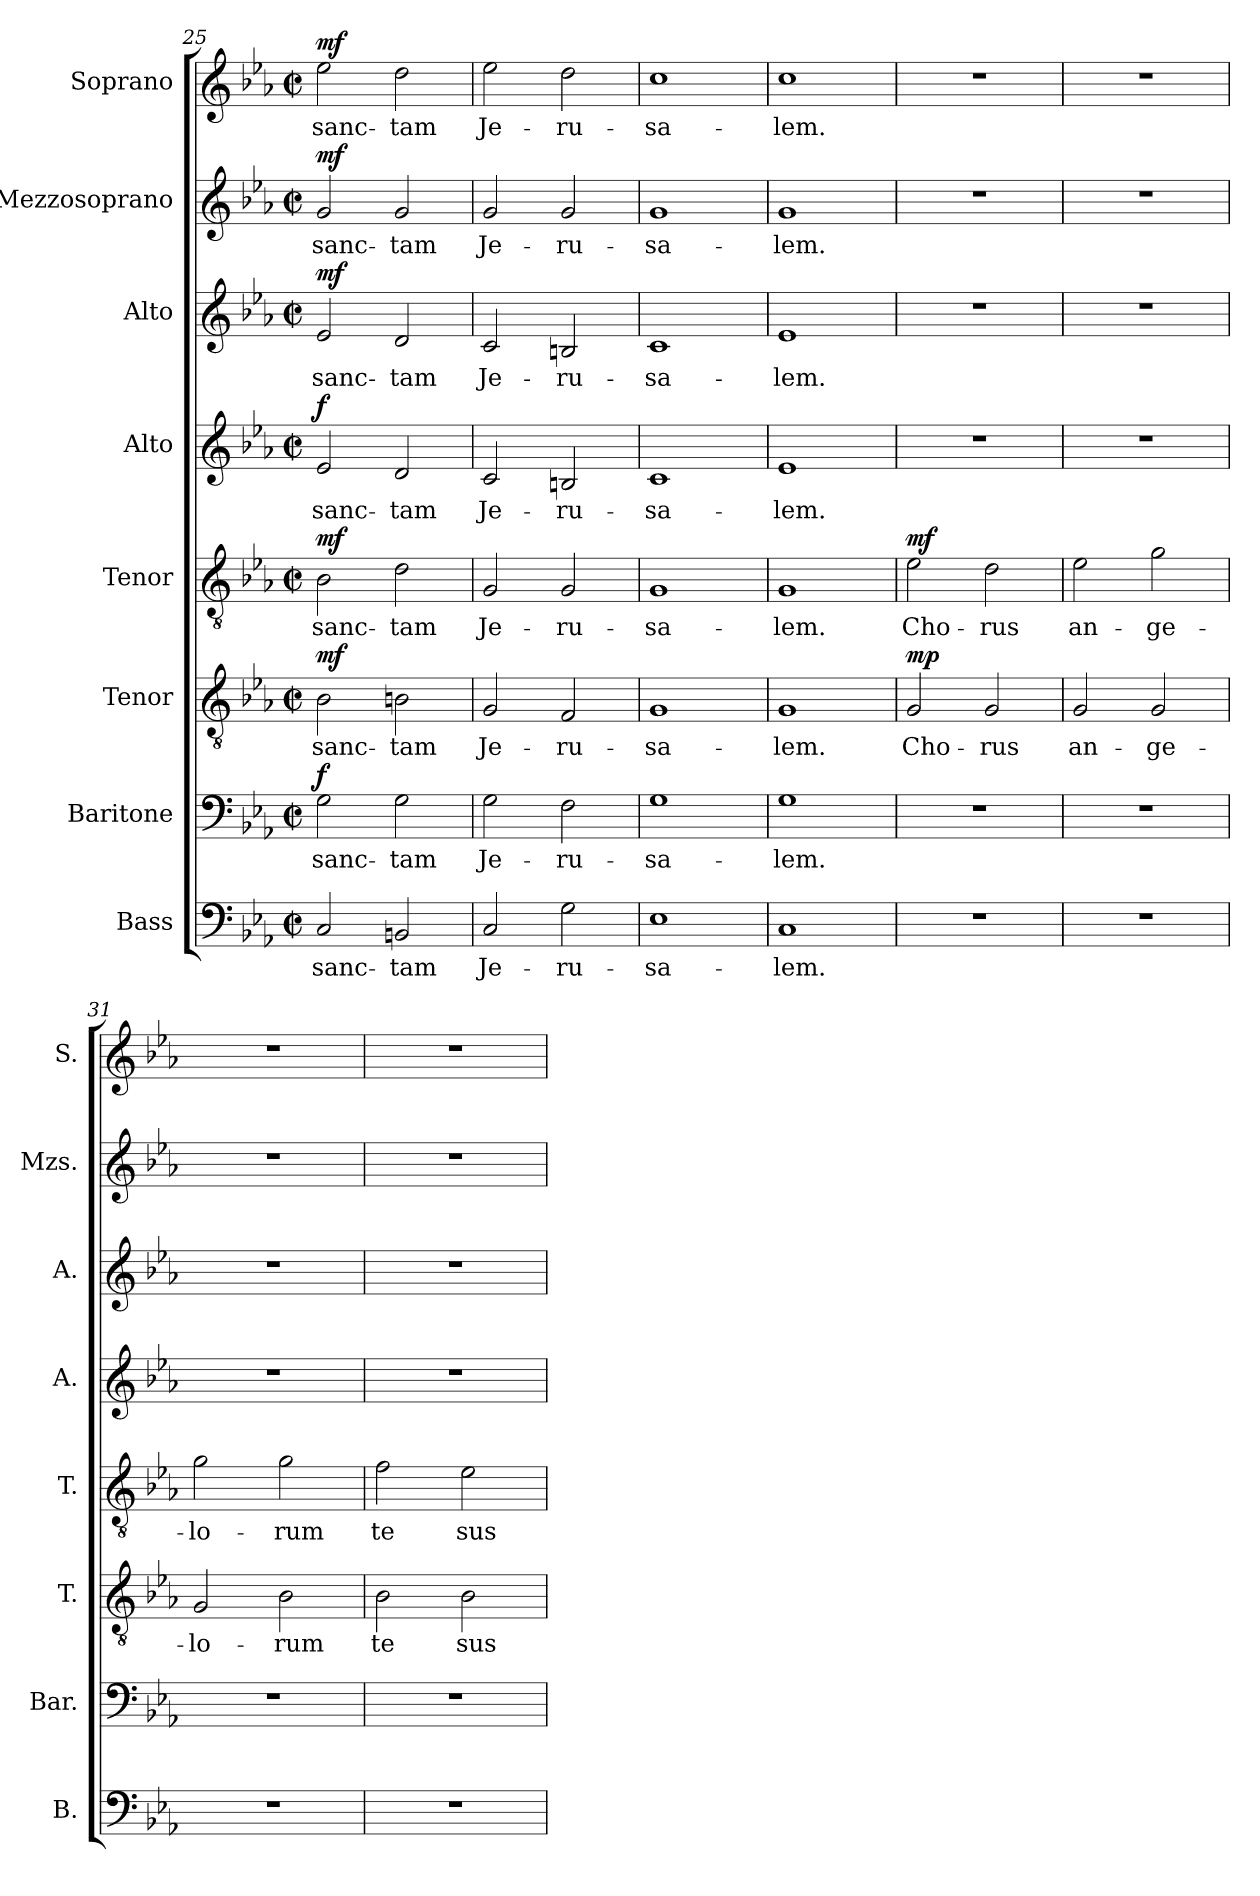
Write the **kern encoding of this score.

**kern	**text	**kern	**text	**dynam	**kern	**text	**dynam	**kern	**text	**dynam	**kern	**text	**dynam	**kern	**text	**dynam	**kern	**text	**dynam	**kern	**text	**dynam
*part8	*part8	*part7	*part7	*part7	*part6	*part6	*part6	*part5	*part5	*part5	*part4	*part4	*part4	*part3	*part3	*part3	*part2	*part2	*part2	*part1	*part1	*part1
*staff8	*staff8	*staff7	*staff7	*staff7	*staff6	*staff6	*staff6	*staff5	*staff5	*staff5	*staff4	*staff4	*staff4	*staff3	*staff3	*staff3	*staff2	*staff2	*staff2	*staff1	*staff1	*staff1
*I"Bass	*	*I"Baritone	*	*	*I"Tenor	*	*	*I"Tenor	*	*	*I"Alto	*	*	*I"Alto	*	*	*I"Mezzosoprano	*	*	*I"Soprano	*	*
*I'B.	*	*I'Bar.	*	*	*I'T.	*	*	*I'T.	*	*	*I'A.	*	*	*I'A.	*	*	*I'Mzs.	*	*	*I'S.	*	*
*clefF4	*	*clefF4	*	*	*clefGv2	*	*	*clefGv2	*	*	*clefG2	*	*	*clefG2	*	*	*clefG2	*	*	*clefG2	*	*
*k[b-e-a-]	*	*k[b-e-a-]	*	*	*k[b-e-a-]	*	*	*k[b-e-a-]	*	*	*k[b-e-a-]	*	*	*k[b-e-a-]	*	*	*k[b-e-a-]	*	*	*k[b-e-a-]	*	*
*E-:	*	*E-:	*	*	*E-:	*	*	*E-:	*	*	*E-:	*	*	*E-:	*	*	*E-:	*	*	*E-:	*	*
*M2/2	*	*M2/2	*	*	*M2/2	*	*	*M2/2	*	*	*M2/2	*	*	*M2/2	*	*	*M2/2	*	*	*M2/2	*	*
*met(c|)	*	*met(c|)	*	*	*met(c|)	*	*	*met(c|)	*	*	*met(c|)	*	*	*met(c|)	*	*	*met(c|)	*	*	*met(c|)	*	*
=25	=25	=25	=25	=25	=25	=25	=25	=25	=25	=25	=25	=25	=25	=25	=25	=25	=25	=25	=25	=25	=25	=25
!	!LO:LY:b:cj	!	!LO:LY:b:cj	!LO:DY:a	!	!LO:LY:b:cj	!LO:DY:a	!	!LO:LY:b:cj	!LO:DY:a	!	!LO:LY:b:cj	!LO:DY:a	!	!LO:LY:b:cj	!LO:DY:a	!	!LO:LY:b:cj	!LO:DY:a	!	!LO:LY:b:cj	!LO:DY:a
2C/	sanc-	2G\	sanc-	f	2B-\	sanc-	mf	2B-\	sanc-	mf	2e-/	sanc-	f	2e-/	sanc-	mf	2g/	sanc-	mf	2ee-\	sanc-	mf
!	!LO:LY:b:cj	!	!LO:LY:b:cj	!	!	!LO:LY:b:cj	!	!	!LO:LY:b:cj	!	!	!LO:LY:b:cj	!	!	!LO:LY:b:cj	!	!	!LO:LY:b:cj	!	!	!LO:LY:b:cj	!
2BBn/	-tam	2G\	-tam	.	2Bn\	-tam	.	2d\	-tam	.	2d/	-tam	.	2d/	-tam	.	2g/	-tam	.	2dd\	-tam	.
=26	=26	=26	=26	=26	=26	=26	=26	=26	=26	=26	=26	=26	=26	=26	=26	=26	=26	=26	=26	=26	=26	=26
!	!LO:LY:b:cj	!	!LO:LY:b:cj	!	!	!LO:LY:b:cj	!	!	!LO:LY:b:cj	!	!	!LO:LY:b:cj	!	!	!LO:LY:b:cj	!	!	!LO:LY:b:cj	!	!	!LO:LY:b:cj	!
2C/	Je-	2G\	Je-	.	2G/	Je-	.	2G/	Je-	.	2c/	Je-	.	2c/	Je-	.	2g/	Je-	.	2ee-\	Je-	.
!	!LO:LY:b:cj	!	!LO:LY:b:cj	!	!	!LO:LY:b:cj	!	!	!LO:LY:b:cj	!	!	!LO:LY:b:cj	!	!	!LO:LY:b:cj	!	!	!LO:LY:b:cj	!	!	!LO:LY:b:cj	!
2G\	-ru-	2F\	-ru-	.	2F/	-ru-	.	2G/	-ru-	.	2Bn/	-ru-	.	2Bn/	-ru-	.	2g/	-ru-	.	2dd\	-ru-	.
=27	=27	=27	=27	=27	=27	=27	=27	=27	=27	=27	=27	=27	=27	=27	=27	=27	=27	=27	=27	=27	=27	=27
!	!LO:LY:b:cj	!	!LO:LY:b:cj	!	!	!LO:LY:b:cj	!	!	!LO:LY:b:cj	!	!	!LO:LY:b:cj	!	!	!LO:LY:b:cj	!	!	!LO:LY:b:cj	!	!	!LO:LY:b:cj	!
1E-	-sa-	1G	-sa-	.	1G	-sa-	.	1G	-sa-	.	1c	-sa-	.	1c	-sa-	.	1g	-sa-	.	1cc	-sa-	.
=28	=28	=28	=28	=28	=28	=28	=28	=28	=28	=28	=28	=28	=28	=28	=28	=28	=28	=28	=28	=28	=28	=28
!	!LO:LY:b:cj	!	!LO:LY:b:cj	!	!	!LO:LY:b:cj	!	!	!LO:LY:b:cj	!	!	!LO:LY:b:cj	!	!	!LO:LY:b:cj	!	!	!LO:LY:b:cj	!	!	!LO:LY:b:cj	!
1C	-lem.	1G	-lem.	.	1G	-lem.	.	1G	-lem.	.	1e-	-lem.	.	1e-	-lem.	.	1g	-lem.	.	1cc	-lem.	.
=29	=29	=29	=29	=29	=29	=29	=29	=29	=29	=29	=29	=29	=29	=29	=29	=29	=29	=29	=29	=29	=29	=29
!	!	!	!	!	!	!LO:LY:b:cj	!LO:DY:a	!	!LO:LY:b:cj	!LO:DY:a	!	!	!	!	!	!	!	!	!	!	!	!
1r	.	1r	.	.	2G/	Cho-	mp	2e-\	Cho-	mf	1r	.	.	1r	.	.	1r	.	.	1r	.	.
!	!	!	!	!	!	!LO:LY:b:cj	!	!	!LO:LY:b:cj	!	!	!	!	!	!	!	!	!	!	!	!	!
.	.	.	.	.	2G/	-rus	.	2d\	-rus	.	.	.	.	.	.	.	.	.	.	.	.	.
!!LO:PB:g=z
=30	=30	=30	=30	=30	=30	=30	=30	=30	=30	=30	=30	=30	=30	=30	=30	=30	=30	=30	=30	=30	=30	=30
!	!	!	!	!	!	!LO:LY:b:cj	!	!	!LO:LY:b:cj	!	!	!	!	!	!	!	!	!	!	!	!	!
1r	.	1r	.	.	2G/	an-	.	2e-\	an-	.	1r	.	.	1r	.	.	1r	.	.	1r	.	.
!	!	!	!	!	!	!LO:LY:b:cj	!	!	!LO:LY:b:cj	!	!	!	!	!	!	!	!	!	!	!	!	!
.	.	.	.	.	2G/	-ge-	.	2g\	-ge-	.	.	.	.	.	.	.	.	.	.	.	.	.
=31	=31	=31	=31	=31	=31	=31	=31	=31	=31	=31	=31	=31	=31	=31	=31	=31	=31	=31	=31	=31	=31	=31
!	!	!	!	!	!	!LO:LY:b:cj	!	!	!LO:LY:b:cj	!	!	!	!	!	!	!	!	!	!	!	!	!
1r	.	1r	.	.	2G/	-lo-	.	2g\	-lo-	.	1r	.	.	1r	.	.	1r	.	.	1r	.	.
!	!	!	!	!	!	!LO:LY:b:cj	!	!	!LO:LY:b:cj	!	!	!	!	!	!	!	!	!	!	!	!	!
.	.	.	.	.	2B-\	-rum	.	2g\	-rum	.	.	.	.	.	.	.	.	.	.	.	.	.
=32	=32	=32	=32	=32	=32	=32	=32	=32	=32	=32	=32	=32	=32	=32	=32	=32	=32	=32	=32	=32	=32	=32
!	!	!	!	!	!	!LO:LY:b:cj	!	!	!LO:LY:b:cj	!	!	!	!	!	!	!	!	!	!	!	!	!
1r	.	1r	.	.	2B-\	te	.	2f\	te	.	1r	.	.	1r	.	.	1r	.	.	1r	.	.
!	!	!	!	!	!	!LO:LY:b:cj	!	!	!LO:LY:b:cj	!	!	!	!	!	!	!	!	!	!	!	!	!
.	.	.	.	.	2B-\	sus-	.	2e-\	sus-	.	.	.	.	.	.	.	.	.	.	.	.	.
=	=	=	=	=	=	=	=	=	=	=	=	=	=	=	=	=	=	=	=	=	=	=
*-	*-	*-	*-	*-	*-	*-	*-	*-	*-	*-	*-	*-	*-	*-	*-	*-	*-	*-	*-	*-	*-	*-
